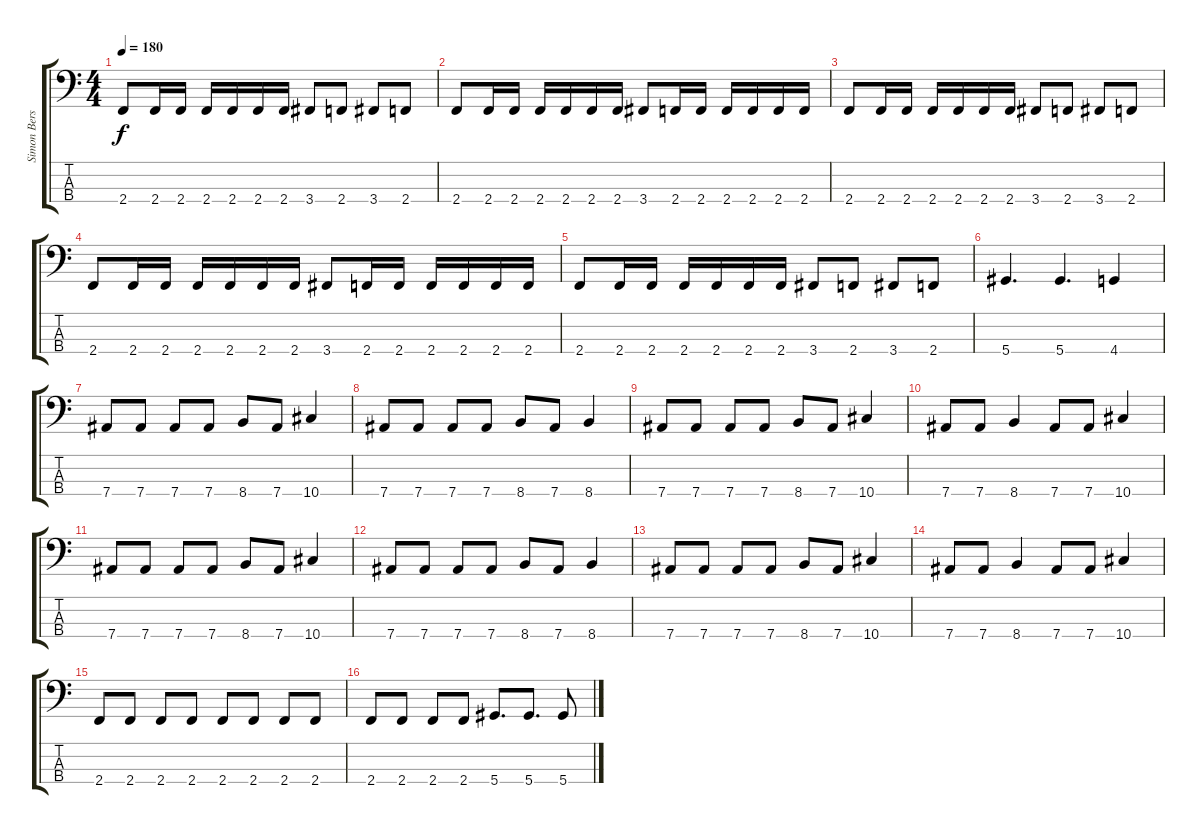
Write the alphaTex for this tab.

\track ("Simon Berserker" "Simon Bers") {instrument electricbasspick}
\staff {score tabs}
\tuning (Gb2 Db2 Ab1 Eb1) {hide}
\ts (4 4)
\tempo 180
\clef f4
\ks c
2.4.8{dy f} 2.4.16 2.4.16 2.4.16 2.4.16 2.4.16 2.4.16 3.4.8 2.4.8 3.4.8 2.4.8 |
2.4.8 2.4.16 2.4.16 2.4.16 2.4.16 2.4.16 2.4.16 3.4.8 2.4.16 2.4.16 2.4.16 2.4.16 2.4.16 2.4.16 |
2.4.8 2.4.16 2.4.16 2.4.16 2.4.16 2.4.16 2.4.16 3.4.8 2.4.8 3.4.8 2.4.8 |
2.4.8 2.4.16 2.4.16 2.4.16 2.4.16 2.4.16 2.4.16 3.4.8 2.4.16 2.4.16 2.4.16 2.4.16 2.4.16 2.4.16 |
2.4.8 2.4.16 2.4.16 2.4.16 2.4.16 2.4.16 2.4.16 3.4.8 2.4.8 3.4.8 2.4.8 |
5.4.4{d} 5.4.4{d} 4.4.4 |
7.4.8 7.4.8 7.4.8 7.4.8 8.4.8 7.4.8 10.4.4 |
7.4.8 7.4.8 7.4.8 7.4.8 8.4.8 7.4.8 8.4.4 |
7.4.8 7.4.8 7.4.8 7.4.8 8.4.8 7.4.8 10.4.4 |
7.4.8 7.4.8 8.4.4 7.4.8 7.4.8 10.4.4 |
7.4.8 7.4.8 7.4.8 7.4.8 8.4.8 7.4.8 10.4.4 |
7.4.8 7.4.8 7.4.8 7.4.8 8.4.8 7.4.8 8.4.4 |
7.4.8 7.4.8 7.4.8 7.4.8 8.4.8 7.4.8 10.4.4 |
7.4.8 7.4.8 8.4.4 7.4.8 7.4.8 10.4.4 |
2.4.8 2.4.8 2.4.8 2.4.8 2.4.8 2.4.8 2.4.8 2.4.8 |
2.4.8 2.4.8 2.4.8 2.4.8 5.4.8{d} 5.4.8{d} 5.4.8
